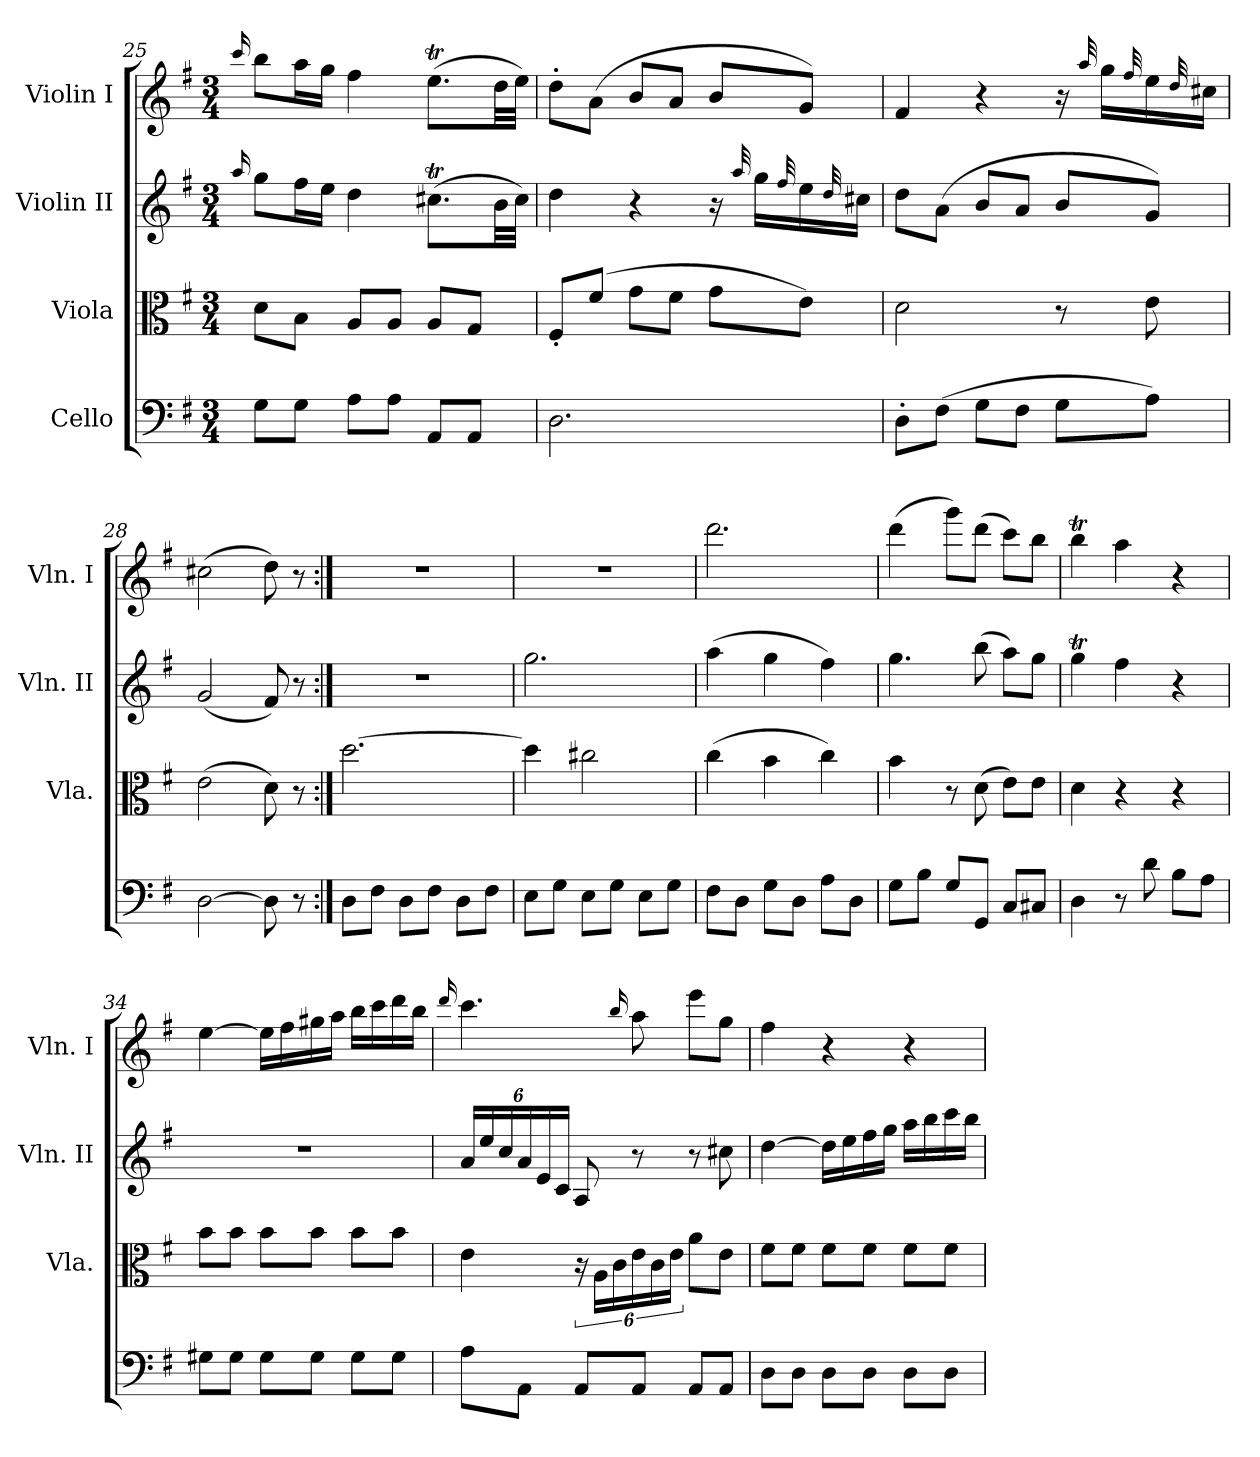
**kern	**kern	**kern	**kern
*part4	*part3	*part2	*part1
*staff4	*staff3	*staff2	*staff1
*I"Cello	*I"Viola	*I"Violin II	*I"Violin I
*	*I'Vla.	*I'Vln. II	*I'Vln. I
*clefF4	*clefC3	*clefG2	*clefG2
*k[f#]	*k[f#]	*k[f#]	*k[f#]
*G:	*G:	*G:	*G:
*M3/4	*M3/4	*M3/4	*M3/4
=25	=25	=25	=25
.	.	16qqaa/	16qqccc/
8GL	8dL	8ggL	8bbL
8GJ	8BJ	16ff#L	16aaL
.	.	16eeJJ	16ggJJ
8AL	8AL	4dd	4ff#
8AJ	8AJ	.	.
8AAL	8AL	(8.cc#XtL	(8.eeTL
8AAJ	8GJ	.	.
.	.	32bLL	32ddLL
.	.	32cc#JJJ)	32eeJJJ)
=26	=26	=26	=26
2.D	8F#'L	4dd	8dd'L
.	(8f#J	.	(8aJ
.	8gL	4r	8bL
.	8f#J	.	8aJ
.	8gL	16r	8bL
.	.	32qqaa/	.
.	.	16ggLL	.
.	.	32qqff#/	.
.	8eJ)	16ee	8gJ)
.	.	32qqdd/	.
.	.	16cc#XJJ	.
=27	=27	=27	=27
8D'L	2d	8ddL	4f#
(8F#J	.	(8aJ	.
8GL	.	8bL	4r
8F#J	.	8aJ	.
8GL	8r	8bL	16r
.	.	.	32qqaa/
.	.	.	16ggLL
.	.	.	32qqff#/
8AJ)	8e	8gJ)	16ee
.	.	.	32qqdd/
.	.	.	16cc#XJJ
=28	=28	=28	=28
[2D	(2e	(2g	(2cc#X
8D]	8d)	8f#)	8dd)
8r	8r	8r	8r
=29:|!	=29:|!	=29:|!	=29:|!
8DL	[2.dd	2.r	2.r
8F#J	.	.	.
8DL	.	.	.
8F#J	.	.	.
8DL	.	.	.
8F#J	.	.	.
=30	=30	=30	=30
8EL	4dd]	2.gg	2.r
8GJ	.	.	.
8EL	2cc#X	.	.
8GJ	.	.	.
8EL	.	.	.
8GJ	.	.	.
=31	=31	=31	=31
8F#L	(4cc	(4aa	2.ddd
8DJ	.	.	.
8GL	4b	4gg	.
8DJ	.	.	.
8AL	4cc)	4ff#)	.
8DJ	.	.	.
=32	=32	=32	=32
8GL	4b	4.gg	(4ddd
8BJ	.	.	.
8GL	8r	.	8gggL)
8GGJ	(8d	(8bb	(8dddJ
8CL	8eL)	8aaL)	8cccL)
8C#XJ	8eJ	8ggJ	8bbJ
=33	=33	=33	=33
4D	4d	4ggT	4bbt
8r	4r	4ff#	4aa
8d	.	.	.
8BL	4r	4r	4r
8AJ	.	.	.
=34	=34	=34	=34
8G#XL	8bL	2.r	[4ee
8G#J	8bJ	.	.
8G#L	8bL	.	16eeLL]
.	.	.	16ff#
8G#J	8bJ	.	16gg#X
.	.	.	16aaJJ
8G#L	8bL	.	16bbLL
.	.	.	16ccc
8G#J	8bJ	.	16ddd
.	.	.	16bbJJ
=35	=35	=35	=35
.	.	.	16qqddd/
8AL	4e	24aLL	4.ccc
.	.	24ee	.
.	.	24cc	.
8AAJ	.	24a	.
.	.	24e	.
.	.	24cJJ	.
8AAL	24r	8A	.
.	24ALL	.	.
.	24c	.	.
.	.	.	16qqbb/
8AAJ	24e	8r	8aa
.	24c	.	.
.	24eJJ	.	.
8AAL	8aL	8r	8eeeL
8AAJ	8eJ	8cc#X	8ggJ
=36	=36	=36	=36
8DL	8f#L	[4dd	4ff#
8DJ	8f#J	.	.
8DL	8f#L	16ddLL]	4r
.	.	16ee	.
8DJ	8f#J	16ff#	.
.	.	16ggJJ	.
8DL	8f#L	16aaLL	4r
.	.	16bb	.
8DJ	8f#J	16ccc	.
.	.	16bbJJ	.
=	=	=	=
*-	*-	*-	*-
